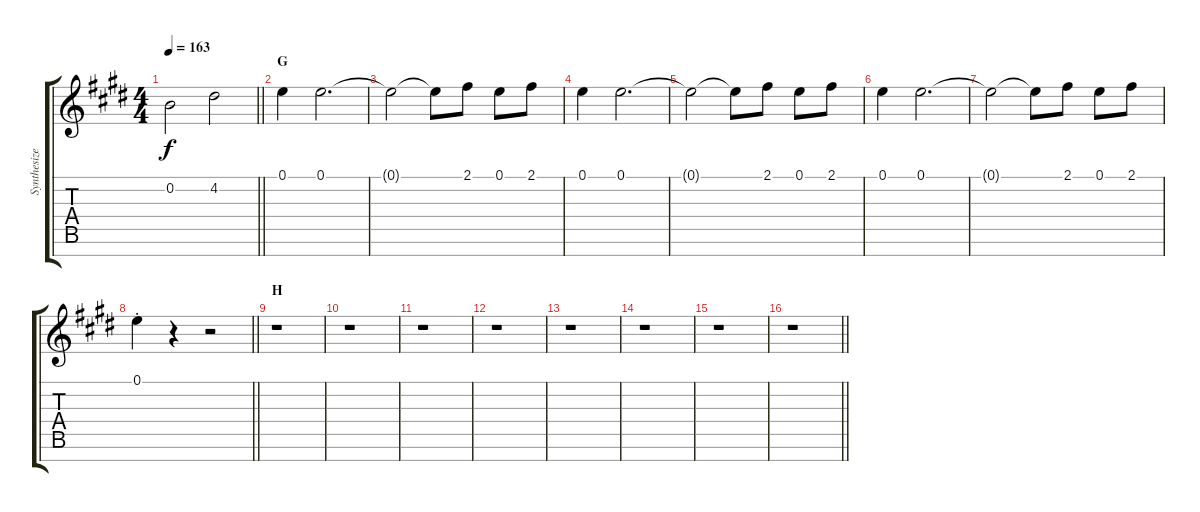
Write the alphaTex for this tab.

\track ("Synthesizer I" "Synthesize") {instrument lead2sawtooth}
\staff {score tabs}
\tuning (E5 B4 G4 D4 A3 E3 B2) {hide}
\ts (4 4)
\tempo 163
\clef g2
\barLineRight lightlight
\ks e
0.2.2{dy f} 4.2.2 |
\section ("" "G")
0.1.4 0.1.2{d} |
0.1{t}.2 0.1{t}.8 2.1.8 0.1.8 2.1.8 |
0.1.4 0.1.2{d} |
0.1{t}.2 0.1{t}.8 2.1.8 0.1.8 2.1.8 |
0.1.4 0.1.2{d} |
0.1{t}.2 0.1{t}.8 2.1.8 0.1.8 2.1.8 |
\barLineRight lightlight
0.1{st}.4 r.4 r.2 |
\section ("" "H")
r.1 |
r.1 |
r.1 |
r.1 |
r.1 |
r.1 |
r.1 |
\barLineRight lightlight
r.1
